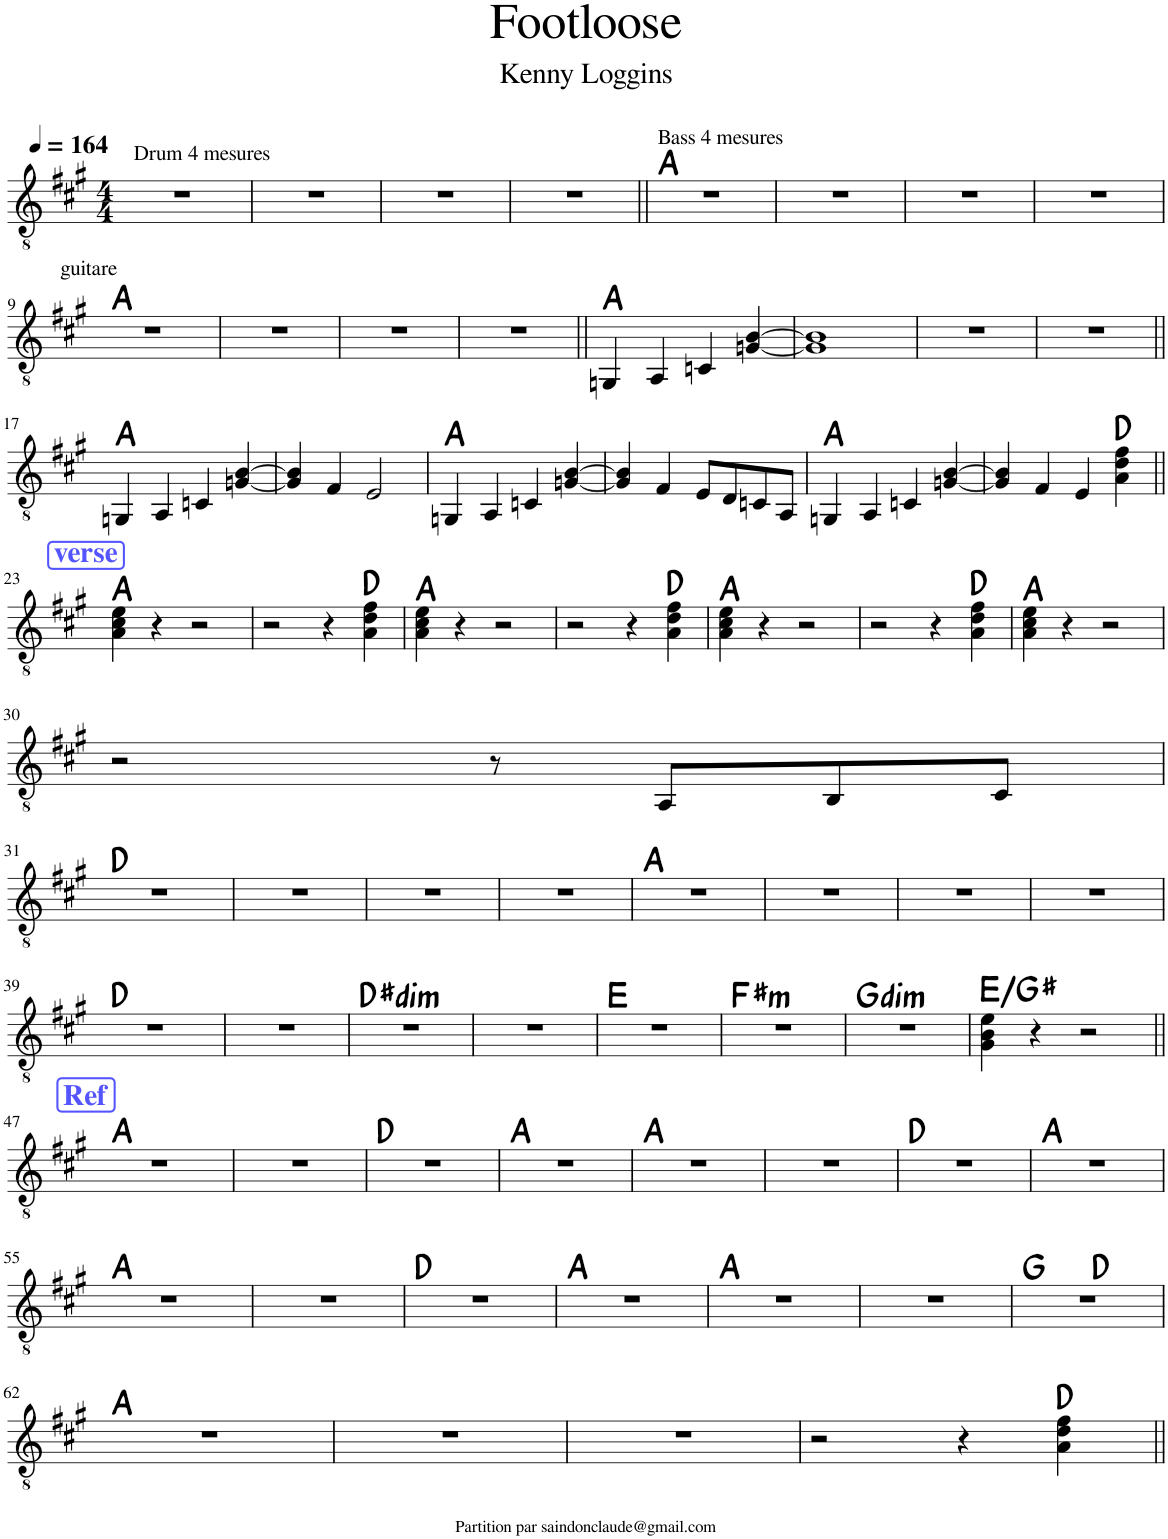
**kern	**harte
*part1	*part1
*staff1	*
*I"Classical Guitar	*
*I'Guit.	*
*clefGv2	*
*k[f#c#g#]	*
*M4/4	*
*MM164	*
=1	=1
!LO:TX:a:t=Drum 4 mesures	!
1r	.
=2	=2
1r	.
=3	=3
1r	.
=4	=4
1r	.
=5||	=5||
!LO:TX:a:t=Bass 4 mesures	!
1r	A:maj
=6	=6
1r	.
=7	=7
1r	.
=8	=8
1r	.
!!LO:LB:g=z
=9	=9
!LO:TX:a:t=guitare	!
1r	A:maj
=10	=10
1r	.
=11	=11
1r	.
=12	=12
1r	.
=13||	=13||
4GGn/	A:maj
4AA/	.
4Cn/	.
[4Gn/ [4B/	.
=14	=14
1G] 1B]	.
=15	=15
1r	.
=16	=16
1r	.
!!LO:LB:g=z
=17||	=17||
4GGn/	A:maj
4AA/	.
4Cn/	.
[4Gn/ [4B/	.
=18	=18
4G/] 4B/]	.
4F#/	.
2E/	.
=19	=19
4GGn/	A:maj
4AA/	.
4Cn/	.
[4Gn/ [4B/	.
=20	=20
4G/] 4B/]	.
4F#/	.
8E/L	.
8D/	.
8Cn/	.
8AA/J	.
=21	=21
4GGn/	A:maj
4AA/	.
4Cn/	.
[4Gn/ [4B/	.
=22	=22
4G/] 4B/]	.
4F#/	.
4E/	.
4A\ 4d\ 4f#\	D:maj
!!LO:LB:g=z
!!LO:REH:place=s1:a:B:cj:color=#5555FF:fs=14:t=verse
=23||	=23||
4A\ 4c#\ 4e\	A:maj
4r	.
2r	.
=24	=24
2r	.
4r	.
4A\ 4d\ 4f#\	D:maj
=25	=25
4A\ 4c#\ 4e\	A:maj
4r	.
2r	.
=26	=26
2r	.
4r	.
4A\ 4d\ 4f#\	D:maj
=27	=27
4A\ 4c#\ 4e\	A:maj
4r	.
2r	.
=28	=28
2r	.
4r	.
4A\ 4d\ 4f#\	D:maj
=29	=29
4A\ 4c#\ 4e\	A:maj
4r	.
2r	.
!!LO:LB:g=z
=30	=30
2r	.
8r	.
8AA/L	.
8BB/	.
8C#/J	.
!!LO:LB:g=z
=31	=31
1r	D:maj
=32	=32
1r	.
=33	=33
1r	.
=34	=34
1r	.
=35	=35
1r	A:maj
=36	=36
1r	.
=37	=37
1r	.
=38	=38
1r	.
!!LO:LB:g=z
=39	=39
1r	D:maj
=40	=40
1r	.
=41	=41
!	!LO:H:kt=dim
1r	D#:dim
=42	=42
1r	.
=43	=43
1r	E:maj
=44	=44
!	!LO:H:kt=m
1r	F#:min
=45	=45
!	!LO:H:kt=dim
1r	G:dim
=46	=46
4G#\ 4B\ 4e\	E:maj/3
4r	.
2r	.
!!LO:LB:g=z
!!LO:REH:place=s1:a:B:cj:color=#5555FF:fs=14:t=Ref
=47||	=47||
1r	A:maj
=48	=48
1r	.
=49	=49
1r	D:maj
=50	=50
1r	A:maj
=51	=51
1r	A:maj
=52	=52
1r	.
=53	=53
1r	D:maj
=54	=54
1r	A:maj
!!LO:LB:g=z
=55	=55
1r	A:maj
=56	=56
1r	.
=57	=57
1r	D:maj
=58	=58
1r	A:maj
=59	=59
1r	A:maj
=60	=60
1r	.
=61	=61
*^	*
1r	2ryy	G:maj
.	2ryy	D:maj
*v	*v	*
!!LO:LB:g=z
=62	=62
1r	A:maj
=63	=63
1r	.
=64	=64
1r	.
=65	=65
2r	.
4r	.
4A\ 4d\ 4f#\	D:maj
=||	=||
*-	*-
